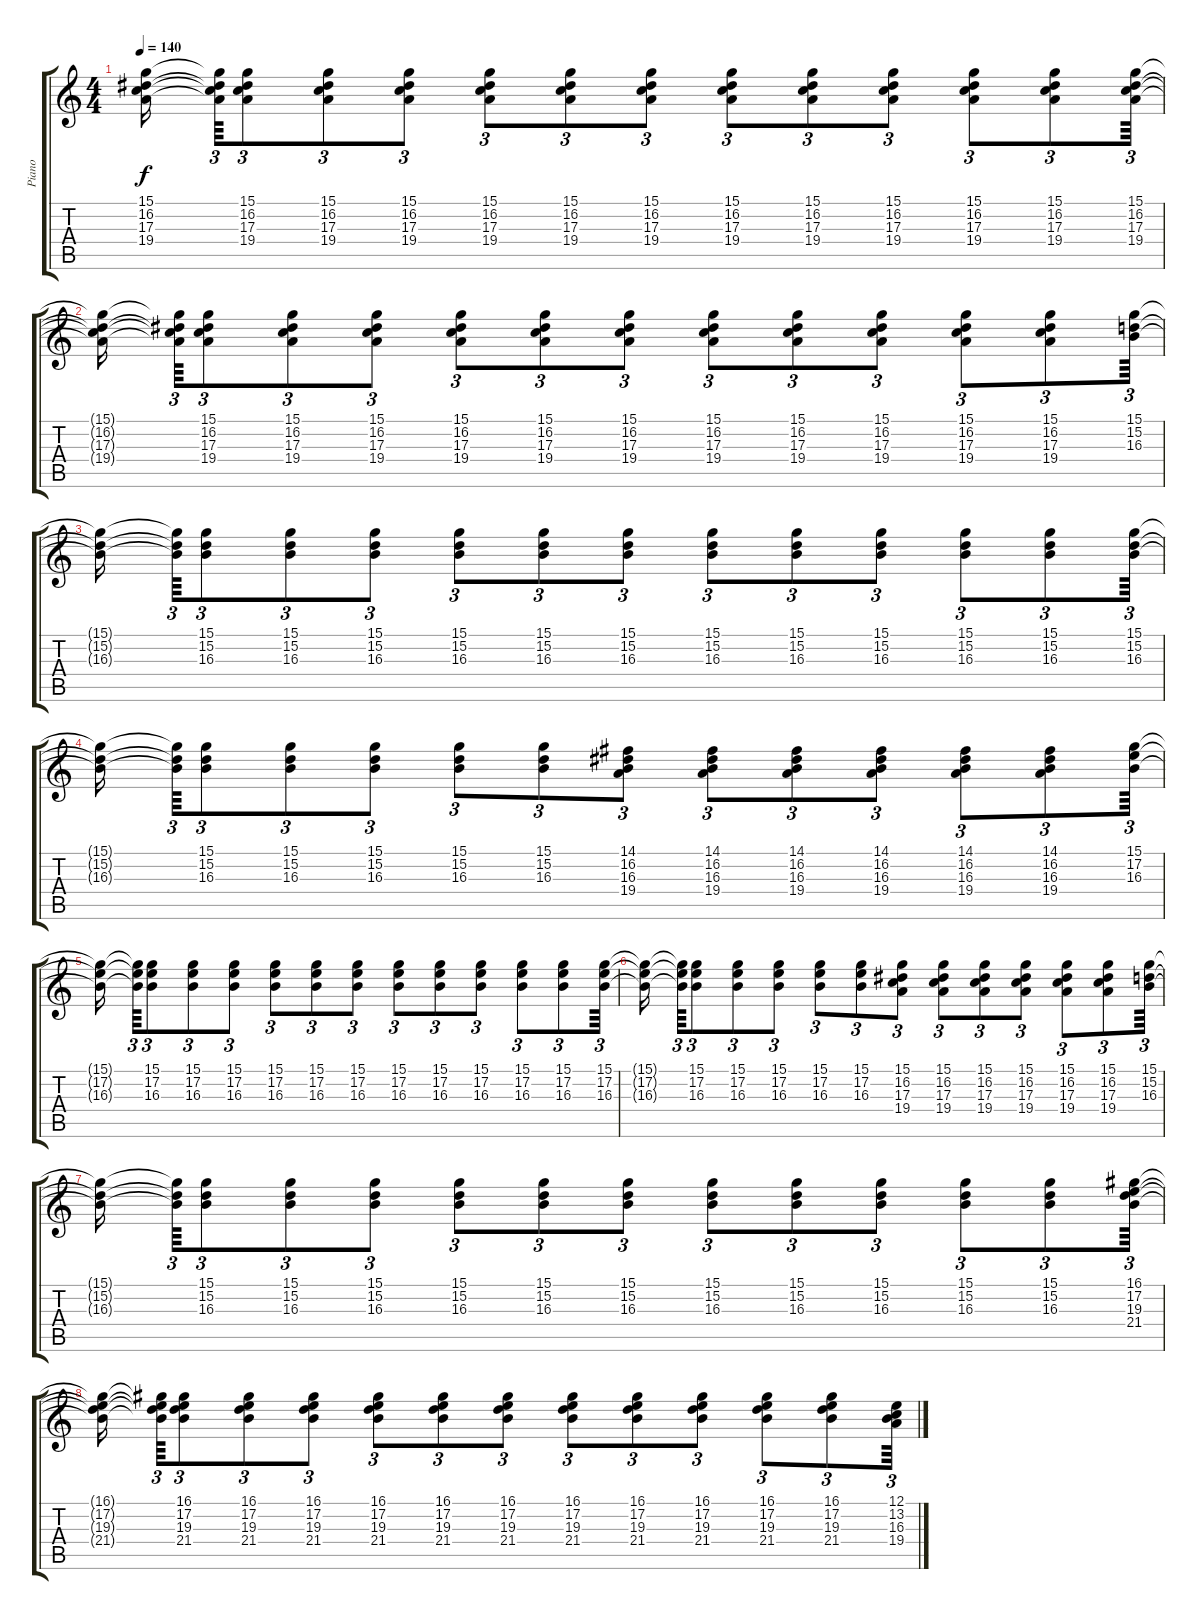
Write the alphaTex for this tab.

\track ("Piano" "Piano") {instrument brightacousticpiano}
\staff {score tabs}
\tuning (E4 B3 G3 D3 A2 E2) {hide}
\ts (4 4)
\tempo 140
\clef g2
\ks c
(15.1{t} 16.2{t} 17.3{t} 19.4{t}).16{dy f beam splitsecondary} (15.1{t} 16.2{t} 17.3{t} 19.4{t}).64{tu (3 2)} (15.1 16.2 17.3 19.4).8{tu (3 2)} (15.1 16.2 17.3 19.4).8{tu (3 2)} (15.1 16.2 17.3 19.4).8{tu (3 2)} (15.1 16.2 17.3 19.4).8{tu (3 2)} (15.1 16.2 17.3 19.4).8{tu (3 2)} (15.1 16.2 17.3 19.4).8{tu (3 2)} (15.1 16.2 17.3 19.4).8{tu (3 2)} (15.1 16.2 17.3 19.4).8{tu (3 2)} (15.1 16.2 17.3 19.4).8{tu (3 2)} (15.1 16.2 17.3 19.4).8{tu (3 2)} (15.1 16.2 17.3 19.4).8{tu (3 2)} (15.1 16.2 17.3 19.4).64{tu (3 2)} |
(15.1{t} 16.2{t} 17.3{t} 19.4{t}).16{beam splitsecondary} (15.1{t} 16.2{t} 17.3{t} 19.4{t}).64{tu (3 2)} (15.1 16.2 17.3 19.4).8{tu (3 2)} (15.1 16.2 17.3 19.4).8{tu (3 2)} (15.1 16.2 17.3 19.4).8{tu (3 2)} (15.1 16.2 17.3 19.4).8{tu (3 2)} (15.1 16.2 17.3 19.4).8{tu (3 2)} (15.1 16.2 17.3 19.4).8{tu (3 2)} (15.1 16.2 17.3 19.4).8{tu (3 2)} (15.1 16.2 17.3 19.4).8{tu (3 2)} (15.1 16.2 17.3 19.4).8{tu (3 2)} (15.1 16.2 17.3 19.4).8{tu (3 2)} (15.1 16.2 17.3 19.4).8{tu (3 2)} (15.1 15.2 16.3).64{tu (3 2)} |
(15.1{t} 15.2{t} 16.3{t}).16{beam splitsecondary} (15.1{t} 15.2{t} 16.3{t}).64{tu (3 2)} (15.1 15.2 16.3).8{tu (3 2)} (15.1 15.2 16.3).8{tu (3 2)} (15.1 15.2 16.3).8{tu (3 2)} (15.1 15.2 16.3).8{tu (3 2)} (15.1 15.2 16.3).8{tu (3 2)} (15.1 15.2 16.3).8{tu (3 2)} (15.1 15.2 16.3).8{tu (3 2)} (15.1 15.2 16.3).8{tu (3 2)} (15.1 15.2 16.3).8{tu (3 2)} (15.1 15.2 16.3).8{tu (3 2)} (15.1 15.2 16.3).8{tu (3 2)} (15.1 15.2 16.3).64{tu (3 2)} |
(15.1{t} 15.2{t} 16.3{t}).16{beam splitsecondary} (15.1{t} 15.2{t} 16.3{t}).64{tu (3 2)} (15.1 15.2 16.3).8{tu (3 2)} (15.1 15.2 16.3).8{tu (3 2)} (15.1 15.2 16.3).8{tu (3 2)} (15.1 15.2 16.3).8{tu (3 2)} (15.1 15.2 16.3).8{tu (3 2)} (14.1 16.2 16.3 19.4).8{tu (3 2)} (14.1 16.2 16.3 19.4).8{tu (3 2)} (14.1 16.2 16.3 19.4).8{tu (3 2)} (14.1 16.2 16.3 19.4).8{tu (3 2)} (14.1 16.2 16.3 19.4).8{tu (3 2)} (14.1 16.2 16.3 19.4).8{tu (3 2)} (15.1 17.2 16.3).64{tu (3 2)} |
(15.1{t} 17.2{t} 16.3{t}).16{beam splitsecondary} (15.1{t} 17.2{t} 16.3{t}).64{tu (3 2)} (15.1 17.2 16.3).8{tu (3 2)} (15.1 17.2 16.3).8{tu (3 2)} (15.1 17.2 16.3).8{tu (3 2)} (15.1 17.2 16.3).8{tu (3 2)} (15.1 17.2 16.3).8{tu (3 2)} (15.1 17.2 16.3).8{tu (3 2)} (15.1 17.2 16.3).8{tu (3 2)} (15.1 17.2 16.3).8{tu (3 2)} (15.1 17.2 16.3).8{tu (3 2)} (15.1 17.2 16.3).8{tu (3 2)} (15.1 17.2 16.3).8{tu (3 2)} (15.1 17.2 16.3).64{tu (3 2)} |
(15.1{t} 17.2{t} 16.3{t}).16{beam splitsecondary} (15.1{t} 17.2{t} 16.3{t}).64{tu (3 2)} (15.1 17.2 16.3).8{tu (3 2)} (15.1 17.2 16.3).8{tu (3 2)} (15.1 17.2 16.3).8{tu (3 2)} (15.1 17.2 16.3).8{tu (3 2)} (15.1 17.2 16.3).8{tu (3 2)} (15.1 16.2 17.3 19.4).8{tu (3 2)} (15.1 16.2 17.3 19.4).8{tu (3 2)} (15.1 16.2 17.3 19.4).8{tu (3 2)} (15.1 16.2 17.3 19.4).8{tu (3 2)} (15.1 16.2 17.3 19.4).8{tu (3 2)} (15.1 16.2 17.3 19.4).8{tu (3 2)} (15.1 15.2 16.3).64{tu (3 2)} |
(15.1{t} 15.2{t} 16.3{t}).16{beam splitsecondary} (15.1{t} 15.2{t} 16.3{t}).64{tu (3 2)} (15.1 15.2 16.3).8{tu (3 2)} (15.1 15.2 16.3).8{tu (3 2)} (15.1 15.2 16.3).8{tu (3 2)} (15.1 15.2 16.3).8{tu (3 2)} (15.1 15.2 16.3).8{tu (3 2)} (15.1 15.2 16.3).8{tu (3 2)} (15.1 15.2 16.3).8{tu (3 2)} (15.1 15.2 16.3).8{tu (3 2)} (15.1 15.2 16.3).8{tu (3 2)} (15.1 15.2 16.3).8{tu (3 2)} (15.1 15.2 16.3).8{tu (3 2)} (16.1 17.2 19.3 21.4).64{tu (3 2)} |
(16.1{t} 17.2{t} 19.3{t} 21.4{t}).16{beam splitsecondary} (16.1{t} 17.2{t} 19.3{t} 21.4{t}).64{tu (3 2)} (16.1 17.2 19.3 21.4).8{tu (3 2)} (16.1 17.2 19.3 21.4).8{tu (3 2)} (16.1 17.2 19.3 21.4).8{tu (3 2)} (16.1 17.2 19.3 21.4).8{tu (3 2)} (16.1 17.2 19.3 21.4).8{tu (3 2)} (16.1 17.2 19.3 21.4).8{tu (3 2)} (16.1 17.2 19.3 21.4).8{tu (3 2)} (16.1 17.2 19.3 21.4).8{tu (3 2)} (16.1 17.2 19.3 21.4).8{tu (3 2)} (16.1 17.2 19.3 21.4).8{tu (3 2)} (16.1 17.2 19.3 21.4).8{tu (3 2)} (12.1 13.2 16.3 19.4).64{tu (3 2)}
